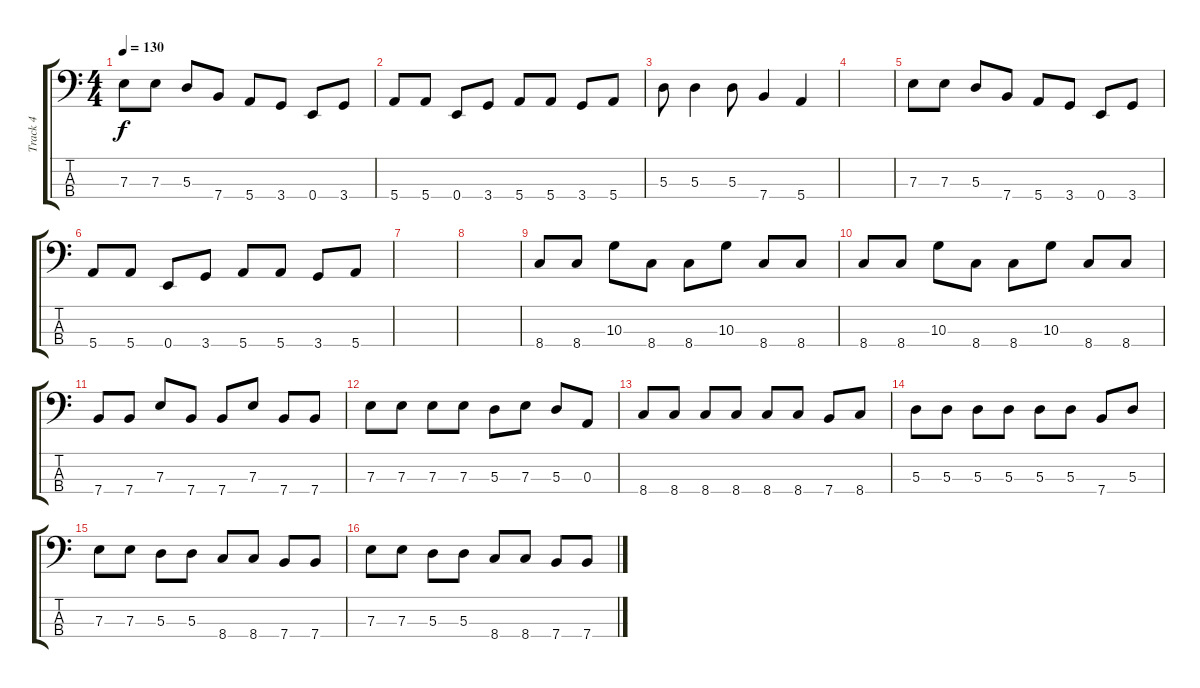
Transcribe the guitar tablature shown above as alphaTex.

\track ("Track 4" "Track 4") {instrument electricbassfinger}
\staff {score tabs}
\tuning (G2 D2 A1 E1) {hide}
\ts (4 4)
\tempo 130
\clef f4
\ks c
7.3.8{dy f} 7.3.8 5.3.8 7.4.8 5.4.8 3.4.8 0.4.8 3.4.8 |
5.4.8 5.4.8 0.4.8 3.4.8 5.4.8 5.4.8 3.4.8 5.4.8 |
5.3.8 5.3.4 5.3.8 7.4.4 5.4.4 |
|
7.3.8 7.3.8 5.3.8 7.4.8 5.4.8 3.4.8 0.4.8 3.4.8 |
5.4.8 5.4.8 0.4.8 3.4.8 5.4.8 5.4.8 3.4.8 5.4.8 |
|
|
8.4.8 8.4.8 10.3.8 8.4.8 8.4.8 10.3.8 8.4.8 8.4.8 |
8.4.8 8.4.8 10.3.8 8.4.8 8.4.8 10.3.8 8.4.8 8.4.8 |
7.4.8 7.4.8 7.3.8 7.4.8 7.4.8 7.3.8 7.4.8 7.4.8 |
7.3.8 7.3.8 7.3.8 7.3.8 5.3.8 7.3.8 5.3.8 0.3.8 |
8.4.8 8.4.8 8.4.8 8.4.8 8.4.8 8.4.8 7.4.8 8.4.8 |
5.3.8 5.3.8 5.3.8 5.3.8 5.3.8 5.3.8 7.4.8 5.3.8 |
7.3.8 7.3.8 5.3.8 5.3.8 8.4.8 8.4.8 7.4.8 7.4.8 |
7.3.8 7.3.8 5.3.8 5.3.8 8.4.8 8.4.8 7.4.8 7.4.8
